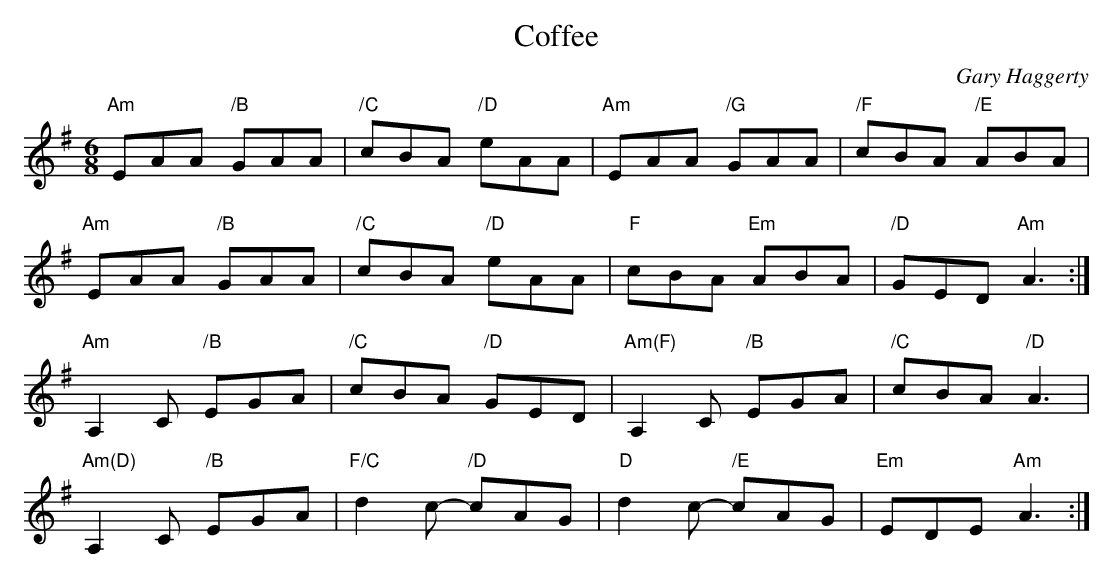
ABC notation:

X:1
T:Coffee
M:6/8
C:Gary Haggerty
L:1/8
K:Ador
"Am"EAA "/B"GAA|"/C"cBA "/D"eAA|"Am"EAA "/G"GAA|"/F"cBA "/E"ABA|
"Am"EAA "/B"GAA|"/C"cBA "/D"eAA|"F"cBA "Em"ABA|"/D"GED "Am"A3:|
"Am"A,2C "/B"EGA|"/C"cBA "/D"GED|"Am(F)"A,2C "/B"EGA|"/C"cBA "/D"A3|
"Am(D)"A,2C "/B"EGA|"F/C"d2">"c- "/D"cAG|"D"d2">"c-  "/E"cAG|"Em"EDE "Am"A3:|
